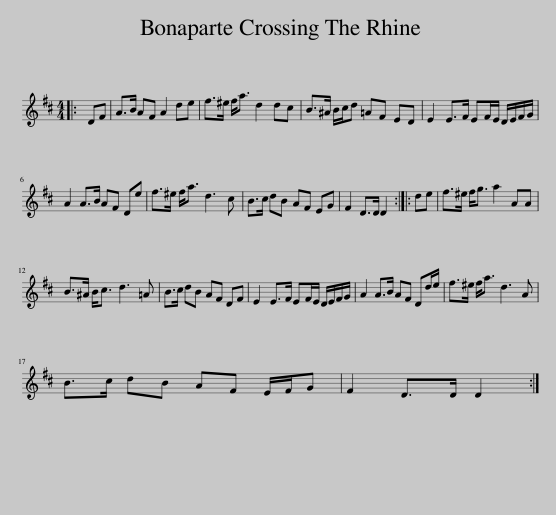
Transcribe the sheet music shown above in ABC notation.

X:1
L:1/8
M:4/4
I:linebreak $
K:D
V:1 treble
V:1
|: DF | A>B AF A2 de | f>^e f<a d2 dc | B>^A B/c/d =AF ED | E2 E>F EF/E/ D/E/F/G/ |$ %5
 A2 A>B AF De | f>^e f<a d3 c | B>c dB AF EG | F2 D>D D2 :: de | %10
 f>^e f<g a2 AA |$ B>^A B<c d3 =A | B>c dB AF DF | E2 E>F EF/E/ D/E/F/G/ | A2 A>B AF Dd/e/ | %15
 f>^e f<a d3 A |$ B>c dB AF E/F/G | F2 D>D D2 :| %18
